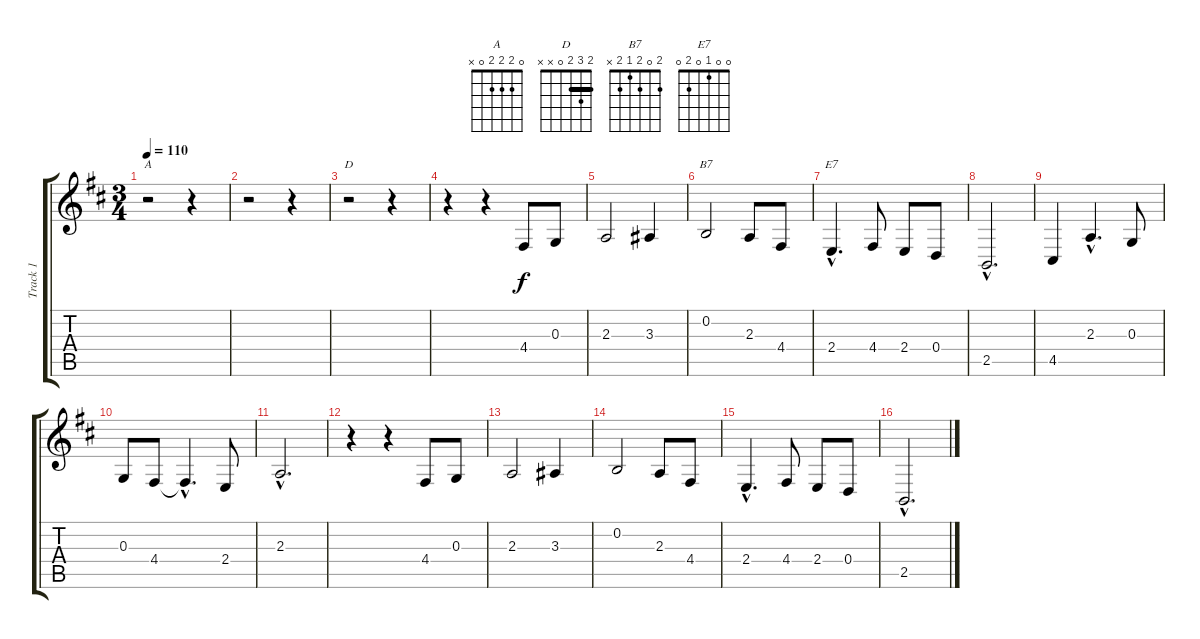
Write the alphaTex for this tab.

\track ("Track 1" "Track 1") {instrument accordion}
\staff {score tabs}
\tuning (E4 B3 G3 D3 A2 E2) {hide}
\chord ("A" 0 2 2 2 0 x)
\chord ("D" 2 3 2 0 x x) {barre 2}
\chord ("B7" 2 0 2 1 2 x)
\chord ("E7" 0 0 1 0 2 0)
\ts (3 4)
\tempo 110
\clef g2
\ks d
r.2{ch "A" dy f instrument accordion} r.4 |
r.2 r.4 |
r.2{ch "D"} r.4 |
r.4 r.4 4.4.8 0.3.8 |
2.3.2 3.3.4 |
0.2.2{ch "B7"} 2.3.8 4.4.8 |
2.4{hac}.4{d ch "E7"} 4.4.8 2.4.8 0.4.8 |
2.5{hac}.2{d} |
4.5.4 2.3{hac}.4{d} 0.3.8 |
0.3.8 4.4.8 4.4{hac t}.4{d} 2.4.8 |
2.3{hac}.2{d} |
r.4 r.4 4.4.8 0.3.8 |
2.3.2 3.3.4 |
0.2.2 2.3.8 4.4.8 |
2.4{hac}.4{d} 4.4.8 2.4.8 0.4.8 |
2.5{hac}.2{d}
